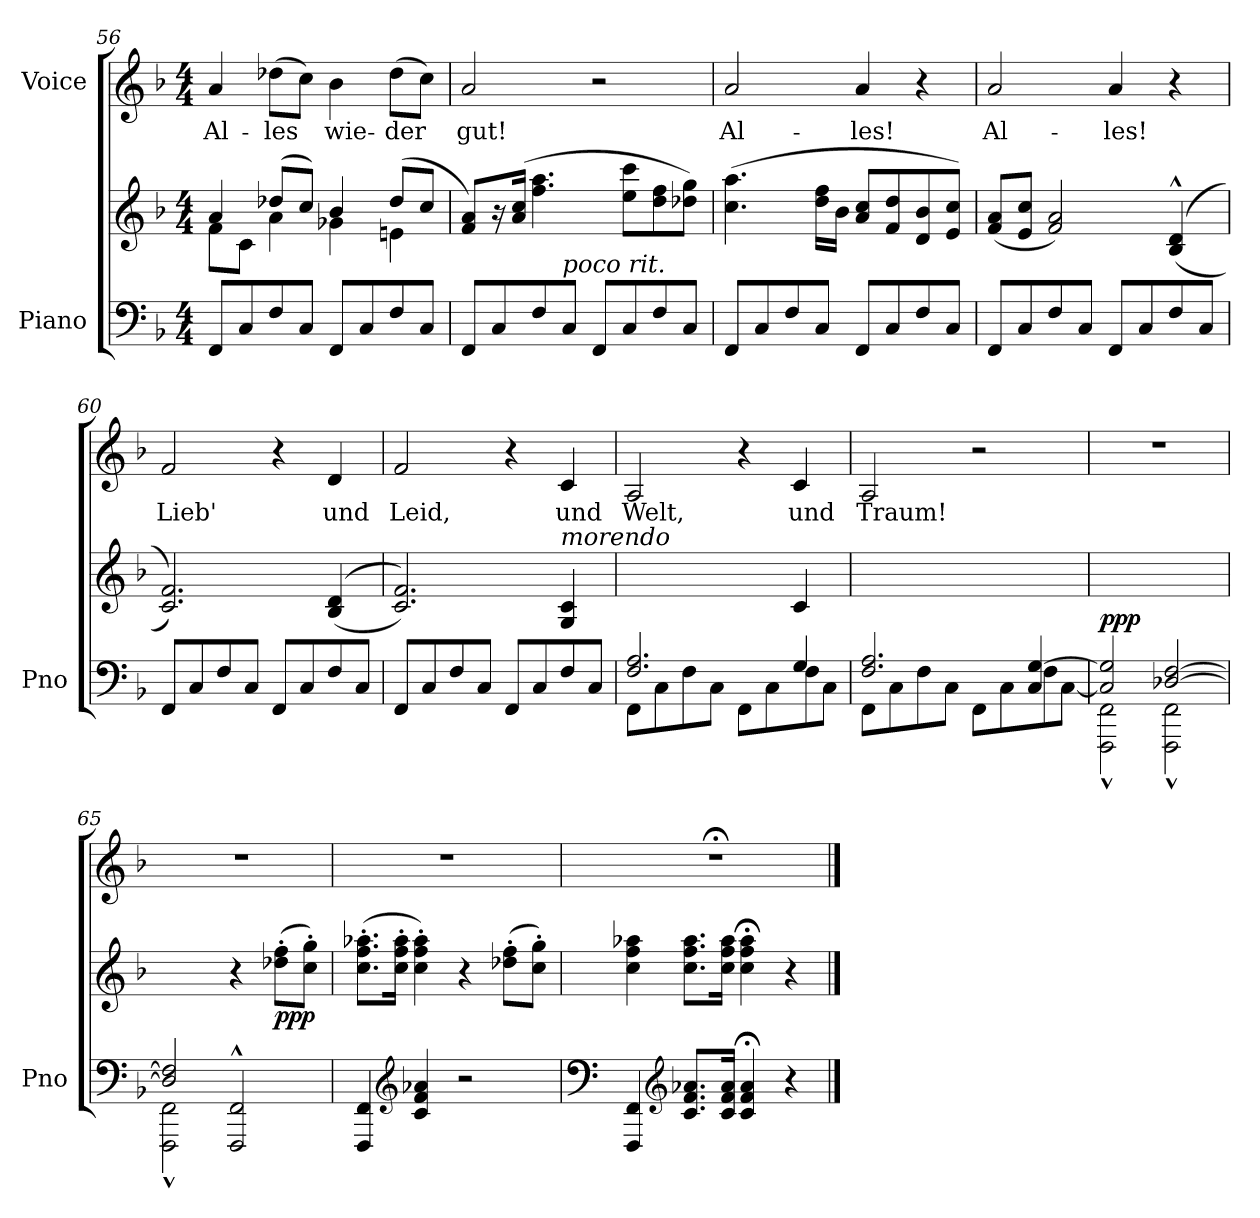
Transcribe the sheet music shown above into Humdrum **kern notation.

**kern	**kern	**dynam	**kern	**text
*part2	*part2	*part2	*part1	*part1
*staff3	*staff2	*staff2/3	*staff1	*staff1
*I"Piano	*	*	*I"Voice	*
*I'Pno	*	*	*	*
!!LO:LB:g=z
*clefF4	*clefG2	*	*clefG2	*
*k[b-]	*k[b-]	*	*k[b-]	*
*M4/4	*M4/4	*	*M4/4	*
=56	=56	=56	=56	=56
*	*^	*	*	*
!	!	!	!	!	!LO:LY:b
8FF/L	4a/	8f\L	.	4a/	Al-
8C/	.	8c\J	.	.	.
!	!	!	!	!	!LO:LY:b
8F/	(>8dd-X/L	4a\	.	(>8dd-X\L	-les
8C/J	8cc/J)	.	.	8cc\J)	.
!	!	!	!	!	!LO:LY:b
8FF/L	4b-/	4g-X\	.	4b-\	wie-
8C/	.	.	.	.	.
!	!	!	!	!	!LO:LY:b
8F/	(>8dd-/L	4en\	.	(>8dd-\L	-der
8C/J	8cc/J	.	.	8cc\J)	.
*	*v	*v	*	*	*
=57	=57	=57	=57	=57
!	!	!	!	!LO:LY:b
8FF/L	8f/ 8a/L)	.	2a/	gut!
8C/	16r	.	.	.
.	(>16a/ 16cc/Jk	.	.	.
8F/	4.ff\ 4.aa\	.	.	.
!LO:TX:a:i:t=poco rit.	!	!	!	!
8C/J	.	.	.	.
*	*	*	*MM117	*
8FF/L	.	.	2r	.
8C/	8ee\ 8ccc\L	.	.	.
8F/	8dd\ 8ff\	.	.	.
8C/J	8dd-X\ 8gg\J)	.	.	.
=58	=58	=58	=58	=58
!	!	!	!	!LO:LY:b
*	*	*	*^	*
8FF/L	(>4.cc\ 4.aa\	.	2a/	4ryy	Al-
8C/	.	.	.	.	.
*	*	*	*MM115	*	*
8F/	.	.	.	2.ryy	.
8C/J	16dd\ 16ff\LL	.	.	.	.
.	16b-\JJ	.	.	.	.
!	!	!	!	!	!LO:LY:b
8FF/L	8a/ 8cc/L	.	4a/	.	-les!
8C/	8f/ 8dd/	.	.	.	.
8F/	8d/ 8b-/	.	4r	.	.
8C/J	8e/ 8cc/J)	.	.	.	.
*	*	*	*v	*v	*
=59	=59	=59	=59	=59
*	*	*	*MM110	*
*	*	*	*^	*
!	!	!	!	!	!LO:LY:b
*	*	*	*v	*v	*
8FF/L	(<8f/ 8a/L	.	2a/	Al-
8C/	8e/ 8cc/J	.	.	.
8F/	2f/ 2a/)	.	.	.
8C/J	.	.	.	.
*	*	*	*MM105	*
!	!	!	!	!LO:LY:b
8FF/L	.	.	4a/	-les!
8C/	.	.	.	.
8F/	(>(<4B-/^^ 4d/^^	.	4r	.
8C/J	.	.	.	.
=60	=60	=60	=60	=60
*	*	*	*MM100	*
!	!	!	!	!LO:LY:b
8FF/L	2.c/ 2.f/))	.	2f/	Lieb'
8C/	.	.	.	.
8F/	.	.	.	.
8C/J	.	.	.	.
*	*	*	*MM95	*
8FF/L	.	.	4r	.
8C/	.	.	.	.
!	!	!	!	!LO:LY:b
8F/	(<(>4B-/ 4d/	.	4d/	und
8C/J	.	.	.	.
=61	=61	=61	=61	=61
*	*	*	*MM90	*
!	!	!	!	!LO:LY:b
8FF/L	2.c/ 2.f/))	.	2f/	Leid,
8C/	.	.	.	.
8F/	.	.	.	.
8C/J	.	.	.	.
8FF/L	.	.	4r	.
8C/	.	.	.	.
*	*	*	*MM85	*
!	!LO:TX:a:i:t=morendo	!	!	!
!	!	!	!	!LO:LY:b
8F/	4G/ 4c/	.	4c/	und
8C/J	.	.	.	.
!!LO:LB:g=z
=62	=62	=62	=62	=62
*^	*	*	*	*
!	!	!	!	!	!LO:LY:b
2.F/ 2.A/	8FF\L	2.ryy	.	2A/	Welt,
.	8C\	.	.	.	.
.	8F\	.	.	.	.
.	8C\J	.	.	.	.
.	8FF\L	.	.	4r	.
.	8C\	.	.	.	.
!	!	!	!	!	!LO:LY:b
4G/	8F\	4c/	.	4c/	und
.	8C\J	.	.	.	.
=63	=63	=63	=63	=63	=63
*	*	*	*	*MM80	*
!	!	!	!	!	!LO:LY:b
2.F/ 2.A/	8FF\L	1ryy	.	2A/	Traum!
.	8C\	.	.	.	.
.	8F\	.	.	.	.
.	8C\J	.	.	.	.
.	8FF\L	.	.	2r	.
.	8C\	.	.	.	.
4C/ [4G/	8F\	.	.	.	.
.	[8C\J	.	.	.	.
=64	=64	=64	=64	=64	=64
!	!	!	!LO:DY:a=2	!	!
2C/] 2G/]	2FFF\^^ 2FF\^^	1ryy	ppp	1r	.
[2D-X/ [2F/	2FFF\^^ 2FF\^^	.	.	.	.
=65	=65	=65	=65	=65	=65
*	*	*	*	*MM75	*
2D-/] 2F/]	2FFF\^^ 2FF\^^	2ryy	.	1r	.
2FFF/^^ 2FF/^^	2ryy	4r	.	.	.
!	!	!	!LO:DY:b	!	!
.	.	(>8dd-X\' 8ff\'L	ppp	.	.
.	.	8cc\' 8gg\'J)	.	.	.
*v	*v	*	*	*	*
=66	=66	=66	=66	=66
4FFF/ 4FF/	(>8.cc\' 8.ff\' 8.aa-X\'L	.	1r	.
.	16cc\' 16ff\' 16aa-\'Jk	.	.	.
*clefG2	*	*	*	*
4c/ 4f/ 4a-X/	4cc\' 4ff\' 4aa-\')	.	.	.
2r	4r	.	.	.
.	(>8dd-X\' 8ff\'L	.	.	.
.	8cc\' 8gg\'J)	.	.	.
=67	=67	=67	=67	=67
*clefF4	*	*	*	*
4FFF/ 4FF/	4cc\ 4ff\ 4aa-X\	.	1r;<	.
*clefG2	*	*	*	*
8.c/ 8.f/ 8.a-X/L	8.cc\ 8.ff\ 8.aa-\L	.	.	.
16c/ 16f/ 16a-/Jk	16cc\ 16ff\ 16aa-\Jk	.	.	.
4c/;< 4f/;< 4a-/;<	4cc\;< 4ff\;< 4aa-\;<	.	.	.
4r	4r	.	.	.
==	==	==	==	==
*-	*-	*-	*-	*-
